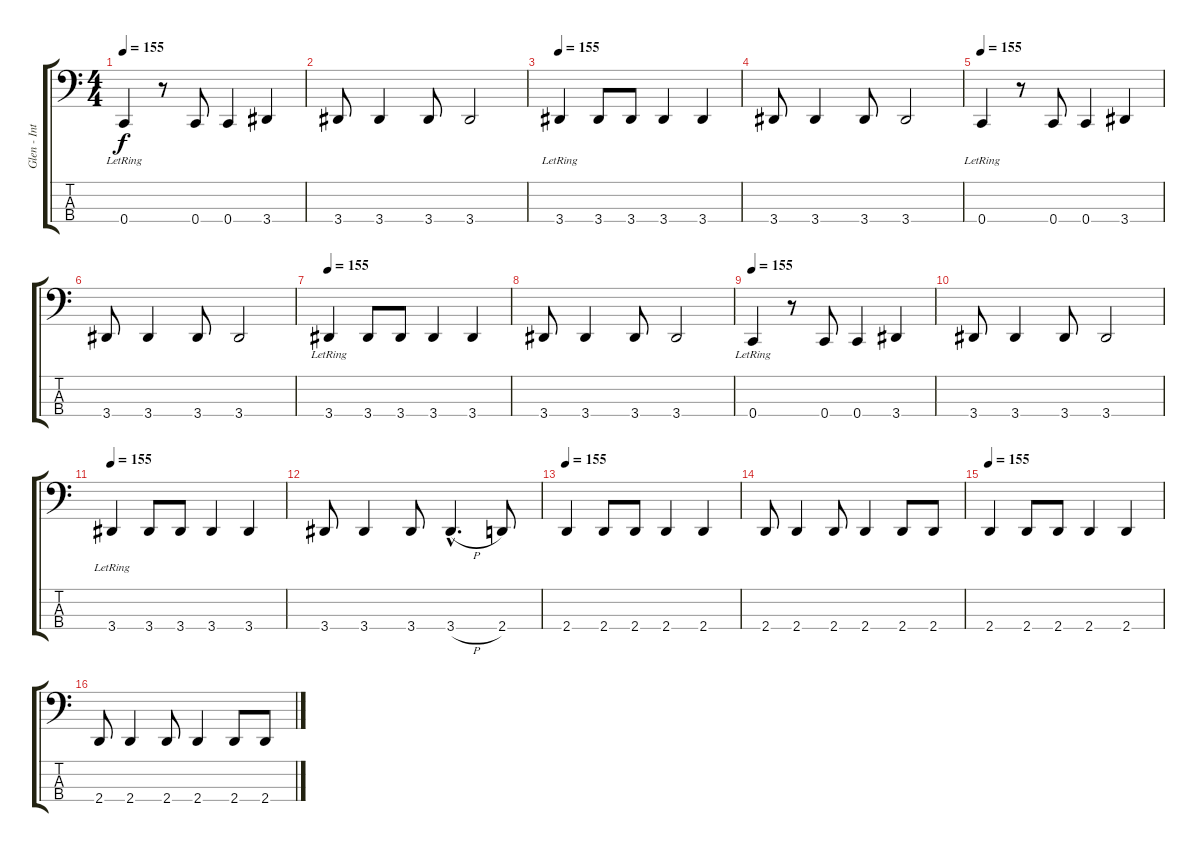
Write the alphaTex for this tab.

\track ("Glen - Intro - Bass" "Glen - Int") {instrument electricbasspick}
\staff {score tabs}
\tuning (F2 C2 G1 C1) {hide}
\ts (4 4)
\tempo 155
\clef f4
\ks c
0.4{lr}.4{dy f instrument electricbasspick} r.8 0.4.8 0.4.4 3.4.4 |
3.4.8 3.4.4 3.4.8 3.4.2 |
\tempo 155
3.4{lr}.4 3.4.8 3.4.8 3.4.4 3.4.4 |
3.4.8 3.4.4 3.4.8 3.4.2 |
\tempo 155
0.4{lr}.4{instrument electricbasspick} r.8 0.4.8 0.4.4 3.4.4 |
3.4.8 3.4.4 3.4.8 3.4.2 |
\tempo 155
3.4{lr}.4 3.4.8 3.4.8 3.4.4 3.4.4 |
3.4.8 3.4.4 3.4.8 3.4.2 |
\tempo 155
0.4{lr}.4{instrument electricbasspick} r.8 0.4.8 0.4.4 3.4.4 |
3.4.8 3.4.4 3.4.8 3.4.2 |
\tempo 155
3.4{lr}.4 3.4.8 3.4.8 3.4.4 3.4.4 |
3.4.8 3.4.4 3.4.8 3.4{h hac}.4{d} 2.4.8 |
\tempo 155
2.4.4 2.4.8 2.4.8 2.4.4 2.4.4 |
2.4.8 2.4.4 2.4.8 2.4.4 2.4.8 2.4.8 |
\tempo 155
2.4.4 2.4.8 2.4.8 2.4.4 2.4.4 |
2.4.8 2.4.4 2.4.8 2.4.4 2.4.8 2.4.8
